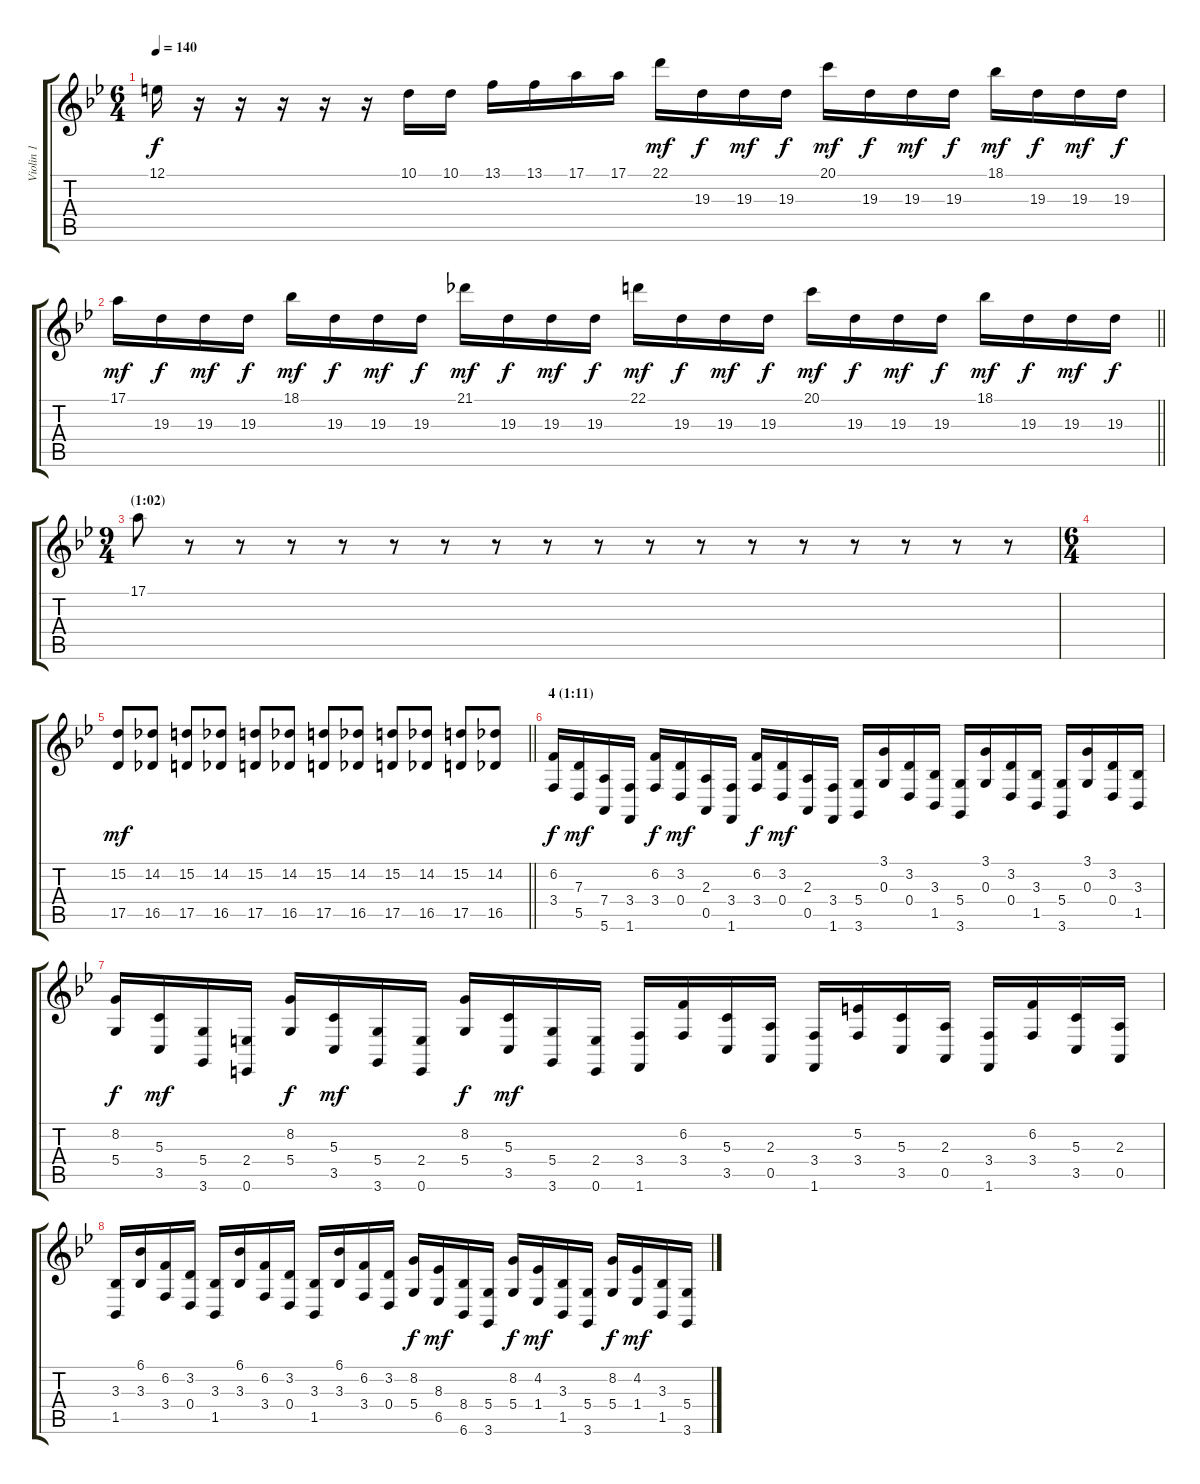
\track ("Violin 1" "Violin 1") {instrument violin}
\staff {score tabs}
\tuning (E4 B3 G3 D3 A2 E2) {hide}
\ts (6 4)
\tempo 140
\clef g2
\ks gminor
12.1.16{dy f} r.16 r.16 r.16 r.16 r.16 10.1.16 10.1.16 13.1.16 13.1.16 17.1.16 17.1.16 22.1.16{dy mf} 19.3.16{dy f} 19.3.16{dy mf} 19.3.16{dy f} 20.1.16{dy mf} 19.3.16{dy f} 19.3.16{dy mf} 19.3.16{dy f} 18.1.16{dy mf} 19.3.16{dy f} 19.3.16{dy mf} 19.3.16{dy f} |
\barLineRight lightlight
17.1.16{dy mf} 19.3.16{dy f} 19.3.16{dy mf} 19.3.16{dy f} 18.1.16{dy mf} 19.3.16{dy f} 19.3.16{dy mf} 19.3.16{dy f} 21.1.16{dy mf} 19.3.16{dy f} 19.3.16{dy mf} 19.3.16{dy f} 22.1.16{dy mf} 19.3.16{dy f} 19.3.16{dy mf} 19.3.16{dy f} 20.1.16{dy mf} 19.3.16{dy f} 19.3.16{dy mf} 19.3.16{dy f} 18.1.16{dy mf} 19.3.16{dy f} 19.3.16{dy mf} 19.3.16{dy f} |
\ts (9 4)
\section ("" "(1:02)")
17.1.8 r.8 r.8 r.8 r.8 r.8 r.8 r.8 r.8 r.8 r.8 r.8 r.8 r.8 r.8 r.8 r.8 r.8 |
\ts (6 4)
|
\barLineRight lightlight
(15.2 17.5).8{dy mf} (14.2 16.5).8 (15.2 17.5).8 (14.2 16.5).8 (15.2 17.5).8 (14.2 16.5).8 (15.2 17.5).8 (14.2 16.5).8 (15.2 17.5).8 (14.2 16.5).8 (15.2 17.5).8 (14.2 16.5).8 |
\section ("" "4 (1:11)")
(6.2 3.4).16{dy f} (7.3 5.5).16{dy mf} (7.4 5.6).16 (3.4 1.6).16 (6.2 3.4).16{dy f} (3.2 0.4).16{dy mf} (2.3 0.5).16 (3.4 1.6).16 (6.2 3.4).16{dy f} (3.2 0.4).16{dy mf} (2.3 0.5).16 (3.4 1.6).16 (5.4 3.6).16 (3.1 0.3).16 (3.2 0.4).16 (3.3 1.5).16 (5.4 3.6).16 (3.1 0.3).16 (3.2 0.4).16 (3.3 1.5).16 (5.4 3.6).16 (3.1 0.3).16 (3.2 0.4).16 (3.3 1.5).16 |
(8.2 5.4).16{dy f} (5.3 3.5).16{dy mf} (5.4 3.6).16 (2.4 0.6).16 (8.2 5.4).16{dy f} (5.3 3.5).16{dy mf} (5.4 3.6).16 (2.4 0.6).16 (8.2 5.4).16{dy f} (5.3 3.5).16{dy mf} (5.4 3.6).16 (2.4 0.6).16 (3.4 1.6).16 (6.2 3.4).16 (5.3 3.5).16 (2.3 0.5).16 (3.4 1.6).16 (5.2 3.4).16 (5.3 3.5).16 (2.3 0.5).16 (3.4 1.6).16 (6.2 3.4).16 (5.3 3.5).16 (2.3 0.5).16 |
(3.3 1.5).16 (6.1 3.3).16 (6.2 3.4).16 (3.2 0.4).16 (3.3 1.5).16 (6.1 3.3).16 (6.2 3.4).16 (3.2 0.4).16 (3.3 1.5).16 (6.1 3.3).16 (6.2 3.4).16 (3.2 0.4).16 (8.2 5.4).16{dy f} (8.3 6.5).16{dy mf} (8.4 6.6).16 (5.4 3.6).16 (8.2 5.4).16{dy f} (4.2 1.4).16{dy mf} (3.3 1.5).16 (5.4 3.6).16 (8.2 5.4).16{dy f} (4.2 1.4).16{dy mf} (3.3 1.5).16 (5.4 3.6).16
